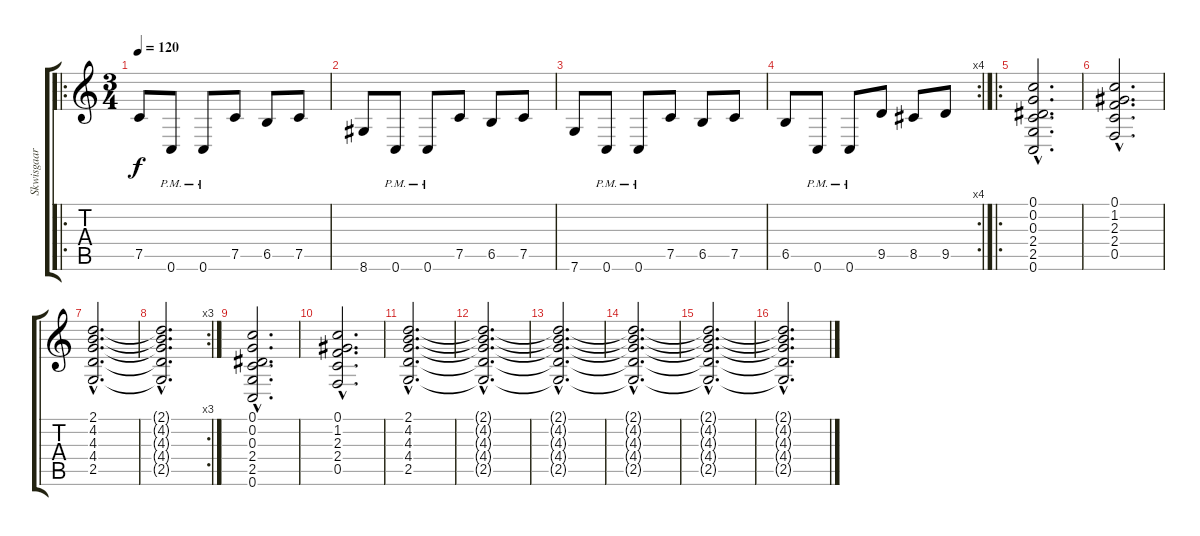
\track ("Skwisgaar " "Skwisgaar ") {instrument distortionguitar}
\staff {score tabs}
\tuning (C4 G3 Eb3 Bb2 F2 C2) {hide}
\ro
\ts (3 4)
\tempo 120
\clef g2
\ks c
7.5.8{dy f} 0.6{pm}.8 0.6{pm}.8 7.5.8 6.5.8 7.5.8 |
8.6.8 0.6{pm}.8 0.6{pm}.8 7.5.8 6.5.8 7.5.8 |
7.6.8 0.6{pm}.8 0.6{pm}.8 7.5.8 6.5.8 7.5.8 |
\rc 4
6.5.8 0.6{pm}.8 0.6{pm}.8 9.5.8 8.5.8 9.5.8 |
\ro
(0.1{hac} 0.2{hac} 0.3{hac} 2.4{hac} 2.5{hac} 0.6{hac}).2{d} |
(0.1{hac} 1.2{hac} 2.3{hac} 2.4{hac} 0.5{hac}).2{d} |
(2.1{hac} 4.2{hac} 4.3{hac} 4.4{hac} 2.5{hac}).2{d} |
\rc 3
(2.1{hac t} 4.2{hac t} 4.3{hac t} 4.4{hac t} 2.5{hac t}).2{d} |
(0.1{hac} 0.2{hac} 0.3{hac} 2.4{hac} 2.5{hac} 0.6{hac}).2{d} |
(0.1{hac} 1.2{hac} 2.3{hac} 2.4{hac} 0.5{hac}).2{d} |
(2.1{hac} 4.2{hac} 4.3{hac} 4.4{hac} 2.5{hac}).2{d volume 0} |
(2.1{hac t} 4.2{hac t} 4.3{hac t} 4.4{hac t} 2.5{hac t}).2{d} |
(2.1{hac t} 4.2{hac t} 4.3{hac t} 4.4{hac t} 2.5{hac t}).2{d} |
(2.1{hac t} 4.2{hac t} 4.3{hac t} 4.4{hac t} 2.5{hac t}).2{d} |
(2.1{hac t} 4.2{hac t} 4.3{hac t} 4.4{hac t} 2.5{hac t}).2{d} |
(2.1{hac t} 4.2{hac t} 4.3{hac t} 4.4{hac t} 2.5{hac t}).2{d}
